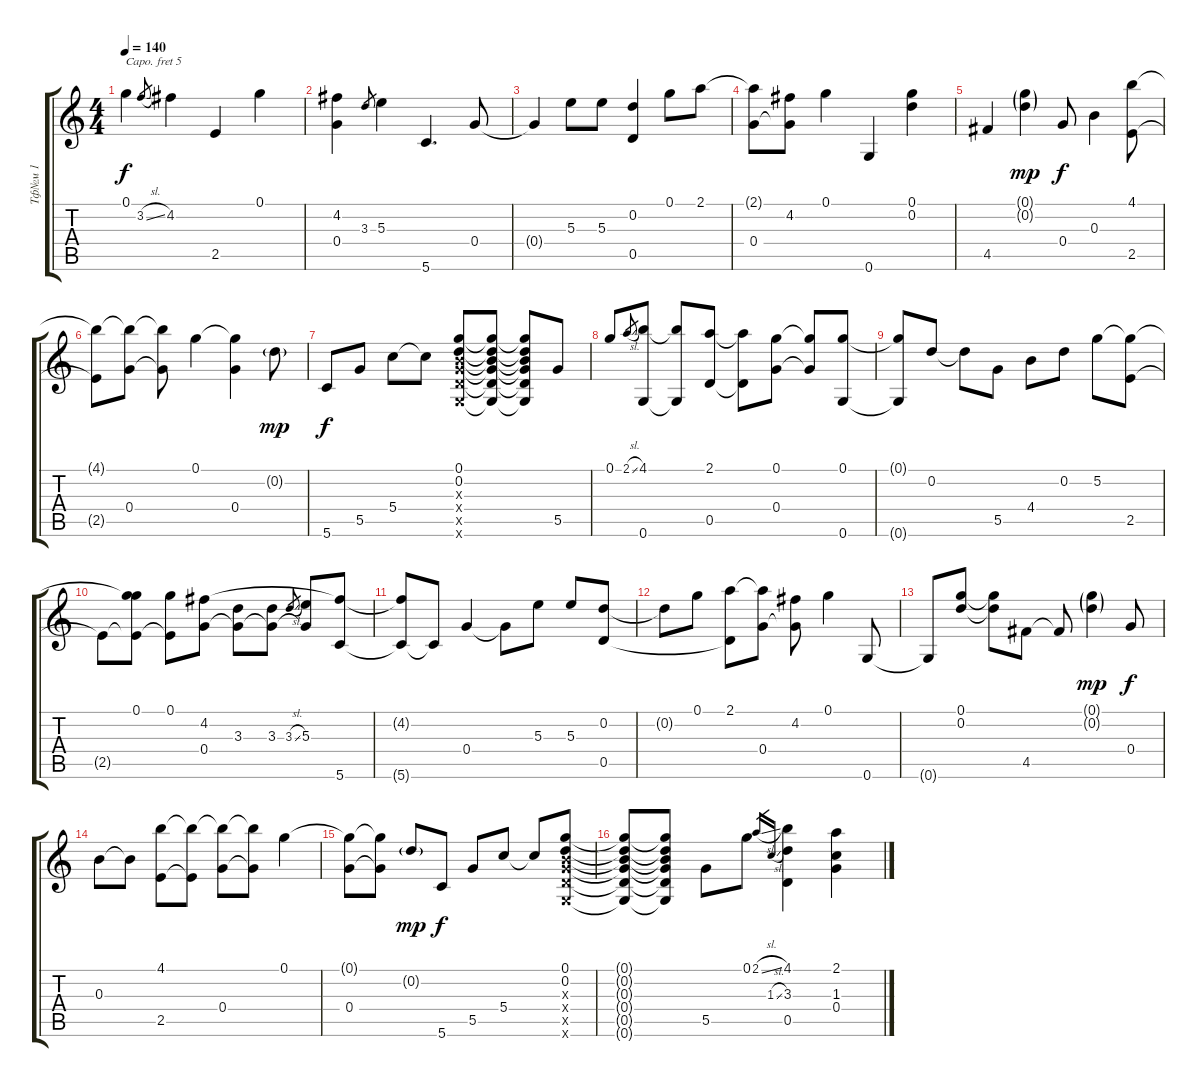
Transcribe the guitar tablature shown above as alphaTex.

\track ("Тф№м 1" "Тф№м 1") {instrument acousticguitarsteel}
\staff {score tabs}
\capo 5
\tuning (D4 A3 Gb3 D3 A2 D2) {hide}
\ts (4 4)
\tempo 140
\clef g2
\ks c
0.1.4{dy f} 3.2{sl}.8{gr} 4.2.4 2.5.4 0.1.4 |
(4.2 0.4).4 3.3.8{gr} 5.3.4 5.6.4{d} 0.4.8 |
0.4{t}.4 5.3.8 5.3.8 (0.2 0.5).4 0.1.8 2.1.8 |
(2.1{t} 0.4).8 (4.2 0.4{t}).8 0.1.4 0.6.4 (0.1 0.2).4 |
4.5.4 (0.1{g} 0.2{g}).4{dy mp} 0.4.8{dy f} 0.3.4 (4.1 2.5).8 |
(4.1{t} 2.5{t}).8 (4.1{t} 0.4).8 (4.1{t} 0.4{t}).8 0.1.4 (0.1{t} 0.4).4 0.2{g}.8{dy mp} |
5.6.8{dy f} 5.5.8 5.4.8 5.4{t}.8 (0.1 0.2 0.3{x} 0.4{x} 0.5{x} 0.6{x}).8 (0.1{t} 0.2{t} 0.3{t} 0.4{t} 0.5{t} 0.6{t}).8 (0.1{t} 0.2{t} 0.3{t} 0.4{t} 0.5{t} 0.6{t}).8 5.5.8 |
0.1.8 2.1{sl}.8{gr} (4.1 0.6).8 (4.1{t} 0.6{t}).8 (2.1 0.5).8 (2.1{t} 0.5{t}).8 (0.1 0.4).8 (0.1{t} 0.4{t}).8 (0.1 0.6).8 |
(0.1{t} 0.6{t}).8 0.2.8 0.2{t}.8 5.5.8 4.4.8 0.2.8 5.2.8 (5.2{t} 2.5).8 |
2.5{t}.8 (0.1 5.2{t} 2.5{t}).8 (0.1 2.5{t}).8 (4.2 0.4).8 (3.3 0.4{t}).8 (3.3 0.4{t}).8 3.3{sl}.8{gr} (5.3 0.4{t}).8 (4.2{t} 5.6).8 |
(4.2{t} 5.6{t}).8 5.6{t}.8 0.4.4 0.4{t}.8 5.3.8 5.3.8 (0.2 0.5).8 |
0.2{t}.8 0.1.8 (2.1 0.5{t}).8 (2.1{t} 0.4).8 (4.2 0.4{t}).8 0.1.4 0.6.8 |
0.6{t}.8 (0.1 0.2).8 (0.1{t} 0.2{t}).8 4.5.8 4.5{t}.8 (0.1{g} 0.2{g}).4{dy mp} 0.4.8{dy f} |
0.3.8 0.3{t}.8 (4.1 2.5).8 (4.1{t} 2.5{t}).8 (4.1{t} 0.4).8 (4.1{t} 0.4{t}).8 0.1.4 |
(0.1{t} 0.4).8 (0.1{t} 0.4{t}).8 0.2{g}.8{dy mp} 5.6.8{dy f} 5.5.8 5.4.8 5.4{t}.8 (0.1 0.2 0.3{x} 0.4{x} 0.5{x} 0.6{x}).8 |
(0.1{t} 0.2{t} 0.3{t} 0.4{t} 0.5{t} 0.6{t}).8 (0.1{t} 0.2{t} 0.3{t} 0.4{t} 0.5{t} 0.6{t}).8 5.5.8 0.1.8 2.1{sl}.16{gr} 1.3{sl}.16{gr} (4.1 3.3 0.5).4 (2.1 1.3 0.4).4
